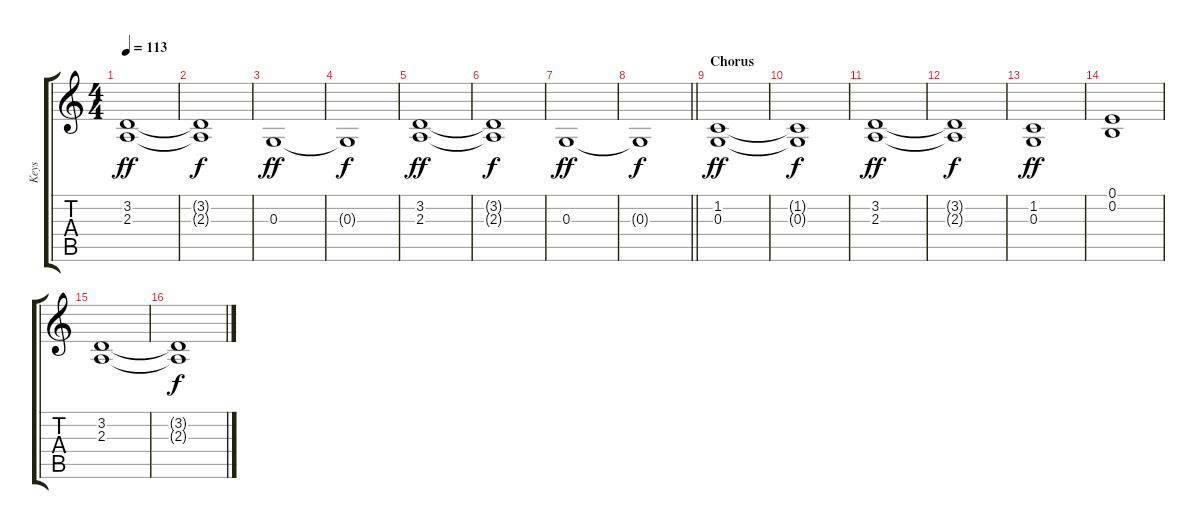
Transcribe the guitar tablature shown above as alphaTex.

\track ("Keys" "Keys") {instrument pad8sweep}
\staff {score tabs}
\tuning (E4 B3 G3 D3 A2 E2) {hide}
\ts (4 4)
\tempo 113
\clef g2
\ks c
(3.2 2.3).1{dy ff} |
(3.2{t} 2.3{t}).1{dy f} |
0.3.1{dy ff} |
0.3{t}.1{dy f} |
(3.2 2.3).1{dy ff} |
(3.2{t} 2.3{t}).1{dy f} |
0.3.1{dy ff} |
\barLineRight lightlight
0.3{t}.1{dy f} |
\section ("" "Chorus")
(1.2 0.3).1{dy ff} |
(1.2{t} 0.3{t}).1{dy f} |
(3.2 2.3).1{dy ff} |
(3.2{t} 2.3{t}).1{dy f} |
(1.2 0.3).1{dy ff} |
(0.1 0.2).1 |
(3.2 2.3).1 |
(3.2{t} 2.3{t}).1{dy f}
